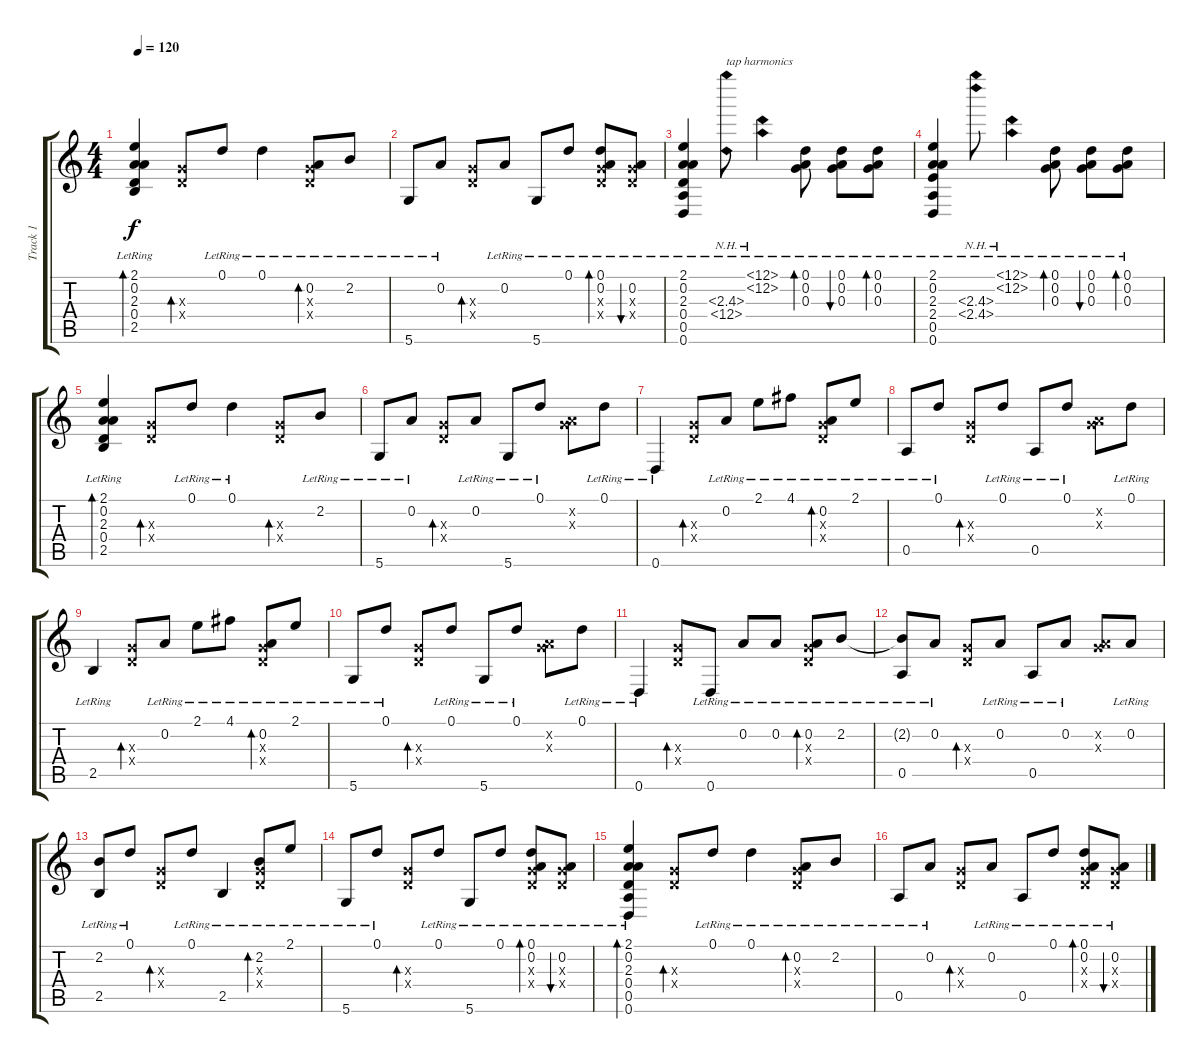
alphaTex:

\track ("Track 1" "Track 1") {instrument acousticguitarsteel}
\staff {score tabs}
\tuning (D4 A3 G3 D3 A2 D2) {hide}
\ts (4 4)
\tempo 120
\clef g2
\ks c
(2.1{lr} 0.2{lr} 2.3{lr} 0.4{lr} 2.5{lr}).4{bd 120 dy f} (0.3{x} 0.4{x}).8{bd 240} 0.1{lr}.8 0.1{lr}.4 (0.2{lr} 0.3{x} 0.4{x}).8{bd 240} 2.2{lr}.8 |
5.6{lr}.8 0.2{lr}.8 (0.3{x} 0.4{x}).8{bd 240} 0.2{lr}.8 5.6{lr}.8 0.1{lr}.8 (0.1{lr} 0.2{lr} 0.3{x} 0.4{x}).8{bd 240} (0.2{lr} 0.3{x} 0.4{x}).8{bu 240} |
(2.1{lr} 0.2{lr} 2.3{lr} 0.4{lr} 0.5{lr} 0.6{lr}).4 (2.3{nh lr} 0.4{nh lr}).8{txt "tap harmonics"} (0.1{nh lr} 0.2{nh lr}).4 (0.1{lr} 0.2{lr} 0.3{lr}).8{bd 240} (0.1{lr} 0.2{lr} 0.3{lr}).8{bu 240} (0.1{lr} 0.2{lr} 0.3{lr}).8{bd 240} |
(2.1{lr} 0.2{lr} 2.3{lr} 2.4{lr} 0.5{lr} 0.6{lr}).4 (2.3{nh lr} 2.4{nh lr}).8 (0.1{nh lr} 0.2{nh lr}).4 (0.1{lr} 0.2{lr} 0.3{lr}).8{bd 240} (0.1{lr} 0.2{lr} 0.3{lr}).8{bu 240} (0.1{lr} 0.2{lr} 0.3{lr}).8{bd 240} |
(2.1{lr} 0.2{lr} 2.3{lr} 0.4{lr} 2.5{lr}).4{bd 240} (0.3{x} 0.4{x}).8{bd 240} 0.1{lr}.8 0.1{lr}.4 (0.3{x} 0.4{x}).8{bd 240} 2.2{lr}.8 |
5.6{lr}.8 0.2{lr}.8 (0.3{x} 0.4{x}).8{bd 240} 0.2{lr}.8 5.6{lr}.8 0.1{lr}.8 (0.2{x} 0.3{x}).8 0.1{lr}.8 |
0.6{lr}.4 (0.3{x} 0.4{x}).8{bd 240} 0.2{lr}.8 2.1{lr}.8 4.1{lr}.8 (0.2{lr} 0.3{x} 0.4{x}).8{bd 240} 2.1{lr}.8 |
0.5{lr}.8 0.1{lr}.8 (0.3{x} 0.4{x}).8{bd 240} 0.1{lr}.8 0.5{lr}.8 0.1{lr}.8 (0.2{x} 0.3{x}).8 0.1{lr}.8 |
2.5{lr}.4 (0.3{x} 0.4{x}).8{bd 240} 0.2{lr}.8 2.1{lr}.8 4.1{lr}.8 (0.2{lr} 0.3{x} 0.4{x}).8{bd 240} 2.1{lr}.8 |
5.6{lr}.8 0.1{lr}.8 (0.3{x} 0.4{x}).8{bd 240} 0.1{lr}.8 5.6{lr}.8 0.1{lr}.8 (0.2{x} 0.3{x}).8 0.1{lr}.8 |
0.6{lr}.4 (0.3{x} 0.4{x}).8{bd 240} 0.6{lr}.8 0.2{lr}.8 0.2{lr}.8 (0.2{lr} 0.3{x} 0.4{x}).8{bd 240} 2.2{lr}.8 |
(2.2{t} 0.5{lr}).8 0.2{lr}.8 (0.3{x} 0.4{x}).8{bd 240} 0.2{lr}.8 0.5{lr}.8 0.2{lr}.8 (0.2{x} 0.3{x}).8 0.2{lr}.8 |
(2.2{lr} 2.5{lr}).8 0.1{lr}.8 (0.3{x} 0.4{x}).8{bd 240} 0.1{lr}.8 2.5{lr}.4 (2.2{lr} 0.3{x} 0.4{x}).8{bd 240} 2.1{lr}.8 |
5.6{lr}.8 0.1{lr}.8 (0.3{x} 0.4{x}).8{bd 240} 0.1{lr}.8 5.6{lr}.8 0.1{lr}.8 (0.1{lr} 0.2{lr} 0.3{x} 0.4{x}).8{bd 240} (0.2{lr} 0.3{x} 0.4{x}).8{bu 240} |
(2.1{lr} 0.2{lr} 2.3{lr} 0.4{lr} 0.5{lr} 0.6{lr}).4{bd 120} (0.3{x} 0.4{x}).8{bd 240} 0.1{lr}.8 0.1{lr}.4 (0.2{lr} 0.3{x} 0.4{x}).8{bd 240} 2.2{lr}.8 |
0.5{lr}.8 0.2{lr}.8 (0.3{x} 0.4{x}).8{bd 240} 0.2{lr}.8 0.5{lr}.8 0.1{lr}.8 (0.1{lr} 0.2{lr} 0.3{x} 0.4{x}).8{bd 240} (0.2{lr} 0.3{x} 0.4{x}).8{bu 240}
